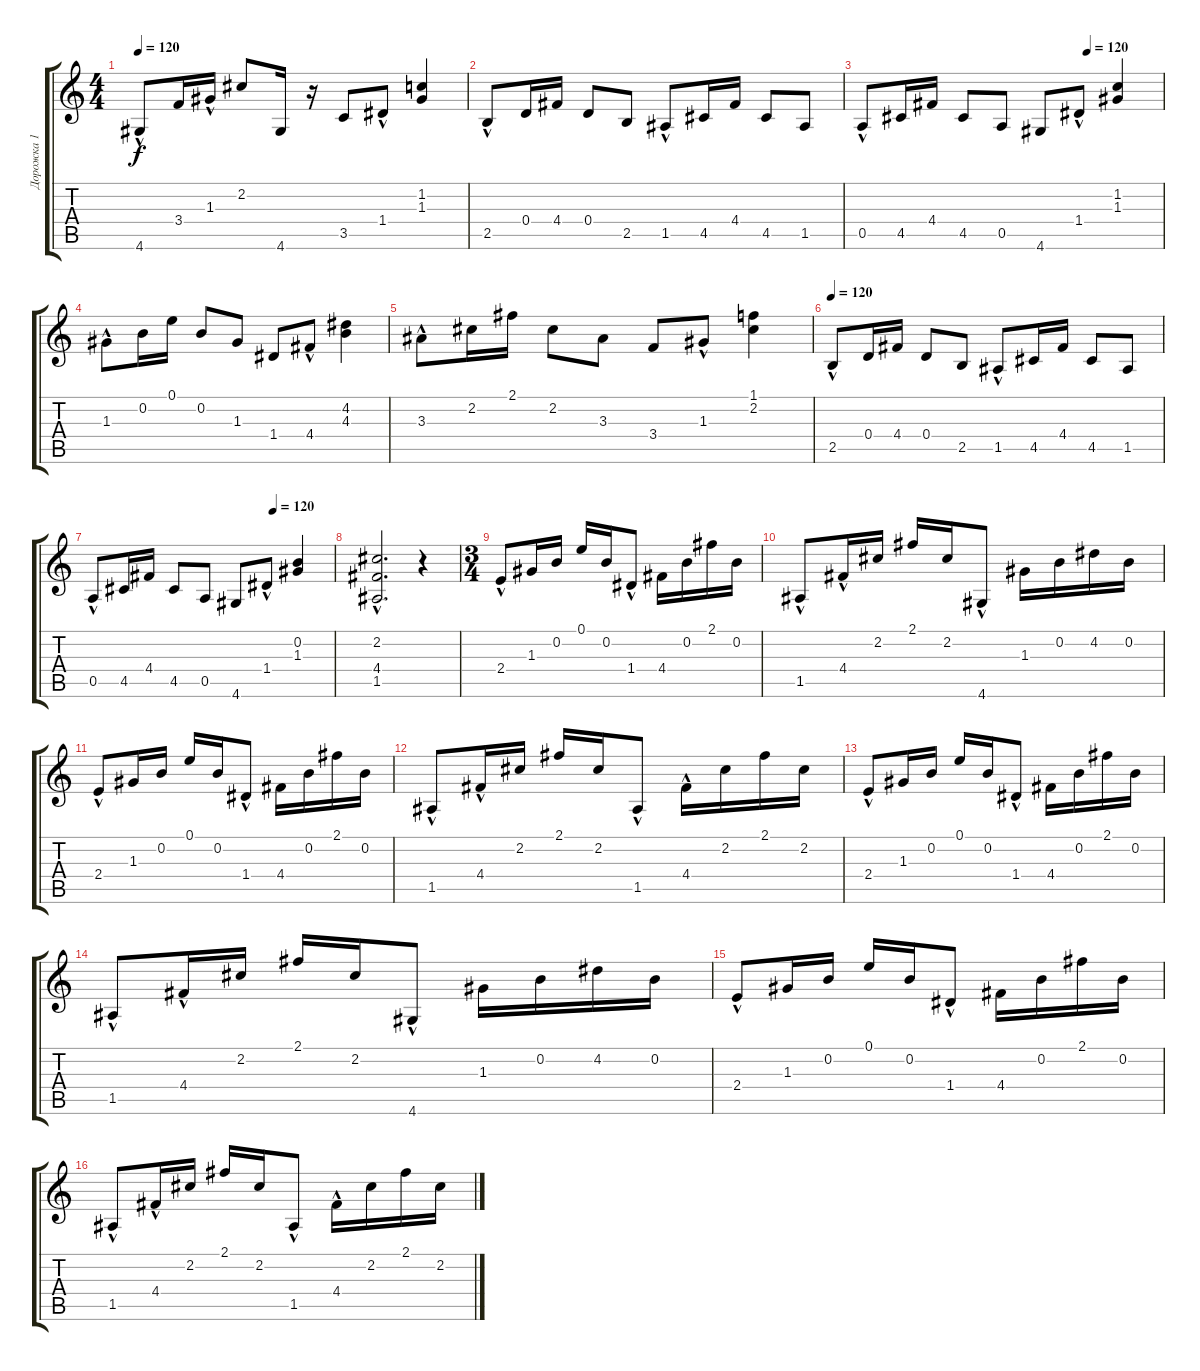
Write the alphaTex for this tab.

\track ("Дорожка 1" "Дорожка 1") {instrument acousticguitarnylon}
\staff {score tabs}
\tuning (E4 B3 G3 D3 A2 E2) {hide}
\ts (4 4)
\tempo 120
\clef g2
\ks c
4.6{hac}.8{dy f} 3.4.16 1.3{hac}.16 2.2.8 4.6.16 r.16 3.5.8 1.4{hac}.8 (1.2 1.3).4 |
2.5{hac}.8 0.4.16 4.4.16 0.4.8 2.5.8 1.5{hac}.8 4.5.16 4.4.16 4.5.8 1.5.8 |
\tempo (120 0.75)
0.5{hac}.8 4.5.16 4.4.16 4.5.8 0.5.8 4.6.8 1.4{hac}.8 (1.2 1.3).4 |
1.3{hac}.8 0.2.16 0.1.16 0.2.8 1.3.8 1.4.8 4.4{hac}.8 (4.2 4.3).4 |
3.3{hac}.8 2.2.16 2.1.16 2.2.8 3.3.8 3.4.8 1.3{hac}.8 (1.1 2.2).4 |
\tempo 120
2.5{hac}.8 0.4.16 4.4.16 0.4.8 2.5.8 1.5{hac}.8 4.5.16 4.4.16 4.5.8 1.5.8 |
\tempo (120 0.75)
0.5{hac}.8 4.5.16 4.4.16 4.5.8 0.5.8 4.6.8 1.4{hac}.8 (0.2 1.3).4 |
(2.2{hac} 4.4{hac} 1.5{hac}).2{d} r.4 |
\ts (3 4)
2.4{hac}.8 1.3.16 0.2.16 0.1.16 0.2.16 1.4{hac}.8 4.4.16 0.2.16 2.1.16 0.2.16 |
1.5{hac}.8 4.4{hac}.16 2.2.16 2.1.16 2.2.16 4.6{hac}.8 1.3.16 0.2.16 4.2.16 0.2.16 |
2.4{hac}.8 1.3.16 0.2.16 0.1.16 0.2.16 1.4{hac}.8 4.4.16 0.2.16 2.1.16 0.2.16 |
1.5{hac}.8 4.4{hac}.16 2.2.16 2.1.16 2.2.16 1.5{hac}.8 4.4{hac}.16 2.2.16 2.1.16 2.2.16 |
2.4{hac}.8 1.3.16 0.2.16 0.1.16 0.2.16 1.4{hac}.8 4.4.16 0.2.16 2.1.16 0.2.16 |
1.5{hac}.8 4.4{hac}.16 2.2.16 2.1.16 2.2.16 4.6{hac}.8 1.3.16 0.2.16 4.2.16 0.2.16 |
2.4{hac}.8 1.3.16 0.2.16 0.1.16 0.2.16 1.4{hac}.8 4.4.16 0.2.16 2.1.16 0.2.16 |
1.5{hac}.8 4.4{hac}.16 2.2.16 2.1.16 2.2.16 1.5{hac}.8 4.4{hac}.16 2.2.16 2.1.16 2.2.16
